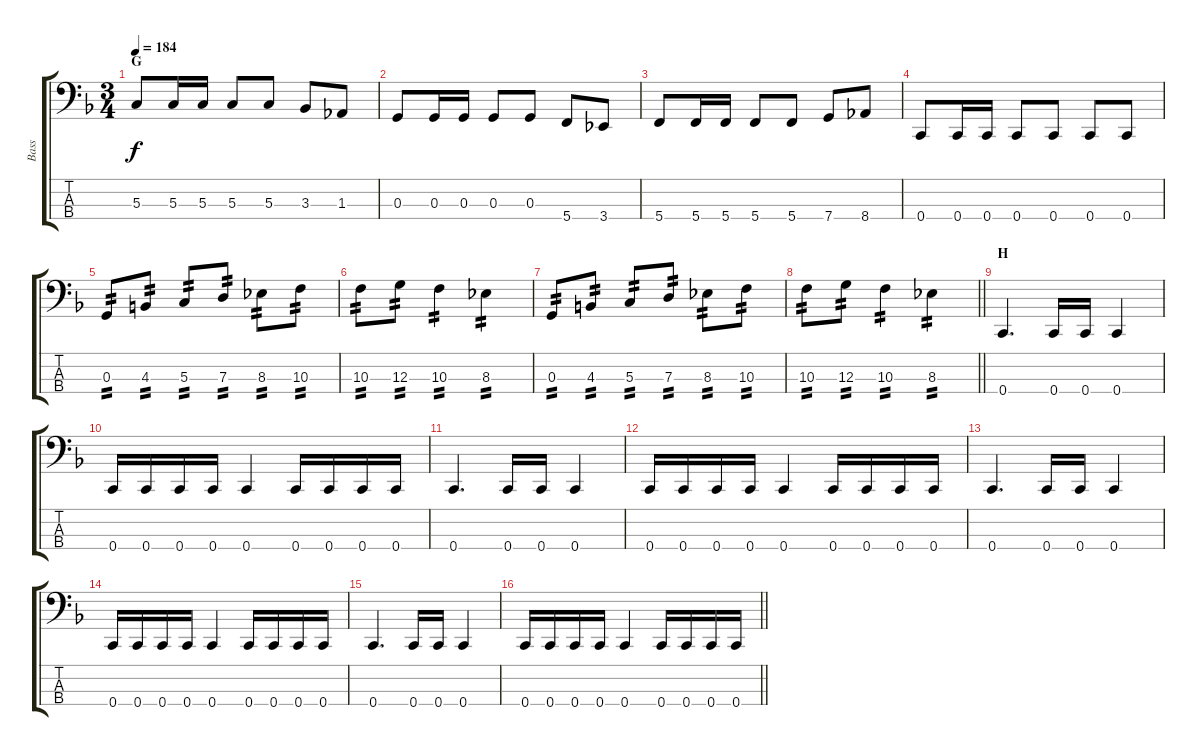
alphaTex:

\track ("Bass" "Bass") {instrument electricbasspick}
\staff {score tabs}
\tuning (F2 C2 G1 C1) {hide}
\ts (3 4)
\section ("" "G")
\tempo 184
\clef f4
\ks f
5.3.8{dy f} 5.3.16 5.3.16 5.3.8 5.3.8 3.3.8 1.3.8 |
0.3.8 0.3.16 0.3.16 0.3.8 0.3.8 5.4.8 3.4.8 |
5.4.8 5.4.16 5.4.16 5.4.8 5.4.8 7.4.8 8.4.8 |
0.4.8 0.4.16 0.4.16 0.4.8 0.4.8 0.4.8 0.4.8 |
0.3.8{tp 2} 4.3.8{tp 2} 5.3.8{tp 2} 7.3.8{tp 2} 8.3.8{tp 2} 10.3.8{tp 2} |
10.3.8{tp 2} 12.3.8{tp 2} 10.3.4{tp 2} 8.3.4{tp 2} |
0.3.8{tp 2} 4.3.8{tp 2} 5.3.8{tp 2} 7.3.8{tp 2} 8.3.8{tp 2} 10.3.8{tp 2} |
\barLineRight lightlight
10.3.8{tp 2} 12.3.8{tp 2} 10.3.4{tp 2} 8.3.4{tp 2} |
\section ("" "H")
0.4.4{d} 0.4.16 0.4.16 0.4.4 |
0.4.16 0.4.16 0.4.16 0.4.16 0.4.4 0.4.16 0.4.16 0.4.16 0.4.16 |
0.4.4{d} 0.4.16 0.4.16 0.4.4 |
0.4.16 0.4.16 0.4.16 0.4.16 0.4.4 0.4.16 0.4.16 0.4.16 0.4.16 |
0.4.4{d} 0.4.16 0.4.16 0.4.4 |
0.4.16 0.4.16 0.4.16 0.4.16 0.4.4 0.4.16 0.4.16 0.4.16 0.4.16 |
0.4.4{d} 0.4.16 0.4.16 0.4.4 |
\barLineRight lightlight
0.4.16 0.4.16 0.4.16 0.4.16 0.4.4 0.4.16 0.4.16 0.4.16 0.4.16
